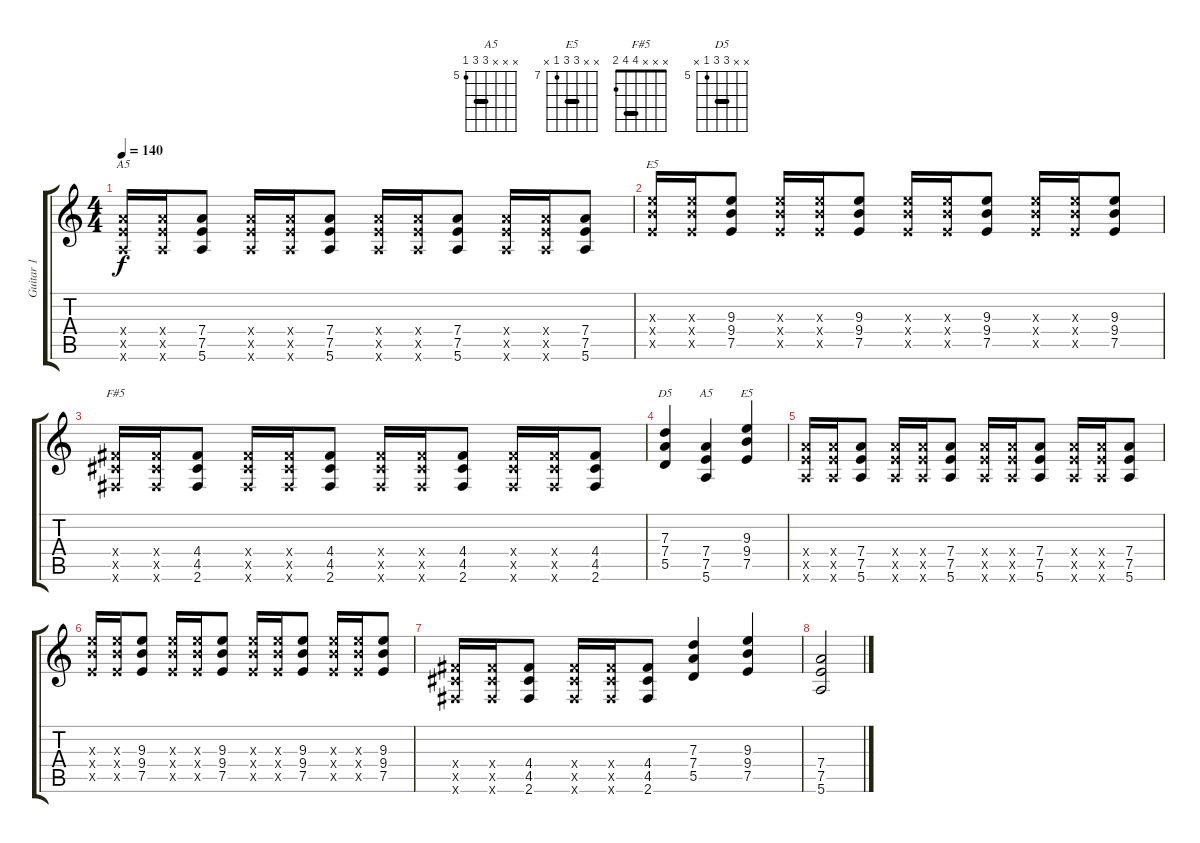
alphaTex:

\track ("Guitar 1" "Guitar 1") {instrument overdrivenguitar}
\staff {score tabs}
\tuning (E4 B3 G3 D3 A2 E2) {hide}
\chord ("A5" x x 2 2 0 x) {barre 2}
\chord ("E5" x x x 2 2 0) {barre 2}
\chord ("F#5" x x x 4 4 2) {barre 4}
\chord ("D5" x x 7 7 5 x) {firstfret 5 barre 7}
\chord ("A5" x x x 7 7 5) {firstfret 5 barre 7}
\chord ("E5" x x 9 9 7 x) {firstfret 7 barre 9}
\ts (4 4)
\tempo 140
\clef g2
\ks c
(7.4{x} 7.5{x} 5.6{x}).16{ch "A5" dy f} (7.4{x} 7.5{x} 5.6{x}).16 (7.4 7.5 5.6).8 (7.4{x} 7.5{x} 5.6{x}).16 (7.4{x} 7.5{x} 5.6{x}).16 (7.4 7.5 5.6).8 (7.4{x} 7.5{x} 5.6{x}).16 (7.4{x} 7.5{x} 5.6{x}).16 (7.4 7.5 5.6).8 (7.4{x} 7.5{x} 5.6{x}).16 (7.4{x} 7.5{x} 5.6{x}).16 (7.4 7.5 5.6).8 |
(9.3{x} 9.4{x} 7.5{x}).16{ch "E5"} (9.3{x} 9.4{x} 7.5{x}).16 (9.3 9.4 7.5).8 (9.3{x} 9.4{x} 7.5{x}).16 (9.3{x} 9.4{x} 7.5{x}).16 (9.3 9.4 7.5).8 (9.3{x} 9.4{x} 7.5{x}).16 (9.3{x} 9.4{x} 7.5{x}).16 (9.3 9.4 7.5).8 (9.3{x} 9.4{x} 7.5{x}).16 (9.3{x} 9.4{x} 7.5{x}).16 (9.3 9.4 7.5).8 |
(4.4{x} 4.5{x} 2.6{x}).16{ch "F#5"} (4.4{x} 4.5{x} 2.6{x}).16 (4.4 4.5 2.6).8 (4.4{x} 4.5{x} 2.6{x}).16 (4.4{x} 4.5{x} 2.6{x}).16 (4.4 4.5 2.6).8 (4.4{x} 4.5{x} 2.6{x}).16 (4.4{x} 4.5{x} 2.6{x}).16 (4.4 4.5 2.6).8 (4.4{x} 4.5{x} 2.6{x}).16 (4.4{x} 4.5{x} 2.6{x}).16 (4.4 4.5 2.6).8 |
(7.3 7.4 5.5).4{ch "D5"} (7.4 7.5 5.6).4{ch "A5"} (9.3 9.4 7.5).4{ch "E5"} |
(7.4{x} 7.5{x} 5.6{x}).16 (7.4{x} 7.5{x} 5.6{x}).16 (7.4 7.5 5.6).8 (7.4{x} 7.5{x} 5.6{x}).16 (7.4{x} 7.5{x} 5.6{x}).16 (7.4 7.5 5.6).8 (7.4{x} 7.5{x} 5.6{x}).16 (7.4{x} 7.5{x} 5.6{x}).16 (7.4 7.5 5.6).8 (7.4{x} 7.5{x} 5.6{x}).16 (7.4{x} 7.5{x} 5.6{x}).16 (7.4 7.5 5.6).8 |
(9.3{x} 9.4{x} 7.5{x}).16 (9.3{x} 9.4{x} 7.5{x}).16 (9.3 9.4 7.5).8 (9.3{x} 9.4{x} 7.5{x}).16 (9.3{x} 9.4{x} 7.5{x}).16 (9.3 9.4 7.5).8 (9.3{x} 9.4{x} 7.5{x}).16 (9.3{x} 9.4{x} 7.5{x}).16 (9.3 9.4 7.5).8 (9.3{x} 9.4{x} 7.5{x}).16 (9.3{x} 9.4{x} 7.5{x}).16 (9.3 9.4 7.5).8 |
(4.4{x} 4.5{x} 2.6{x}).16 (4.4{x} 4.5{x} 2.6{x}).16 (4.4 4.5 2.6).8 (4.4{x} 4.5{x} 2.6{x}).16 (4.4{x} 4.5{x} 2.6{x}).16 (4.4 4.5 2.6).8 (7.3 7.4 5.5).4 (9.3 9.4 7.5).4 |
(7.4 7.5 5.6).2
